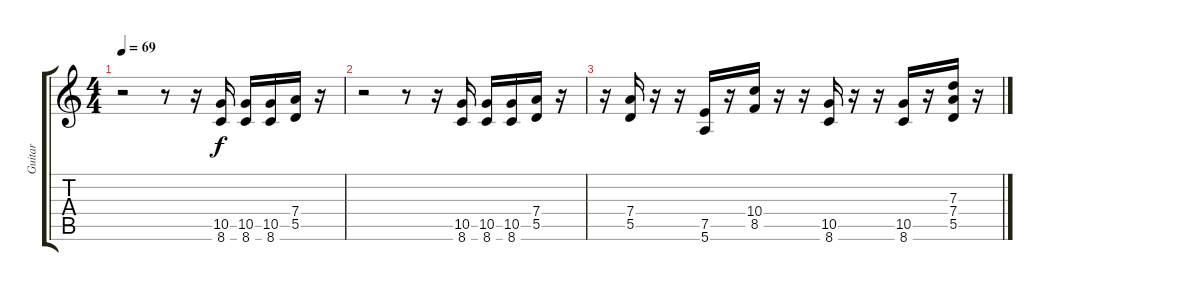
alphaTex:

\track ("Guitar" "Guitar") {instrument distortionguitar}
\staff {score tabs}
\tuning (E4 B3 G3 D3 A2 E2) {hide}
\ts (4 4)
\tempo 69
\clef g2
\ks c
r.2{dy f} r.8 r.16 (10.5 8.6).16 (10.5 8.6).16 (10.5 8.6).16 (7.4 5.5).16 r.16 |
r.2 r.8 r.16 (10.5 8.6).16 (10.5 8.6).16 (10.5 8.6).16 (7.4 5.5).16 r.16 |
r.16 (7.4 5.5).16 r.16 r.16 (7.5 5.6).16 r.16 (10.4 8.5).16 r.16 r.16 (10.5 8.6).16 r.16 r.16 (10.5 8.6).16 r.16 (7.3 7.4 5.5).16 r.16
